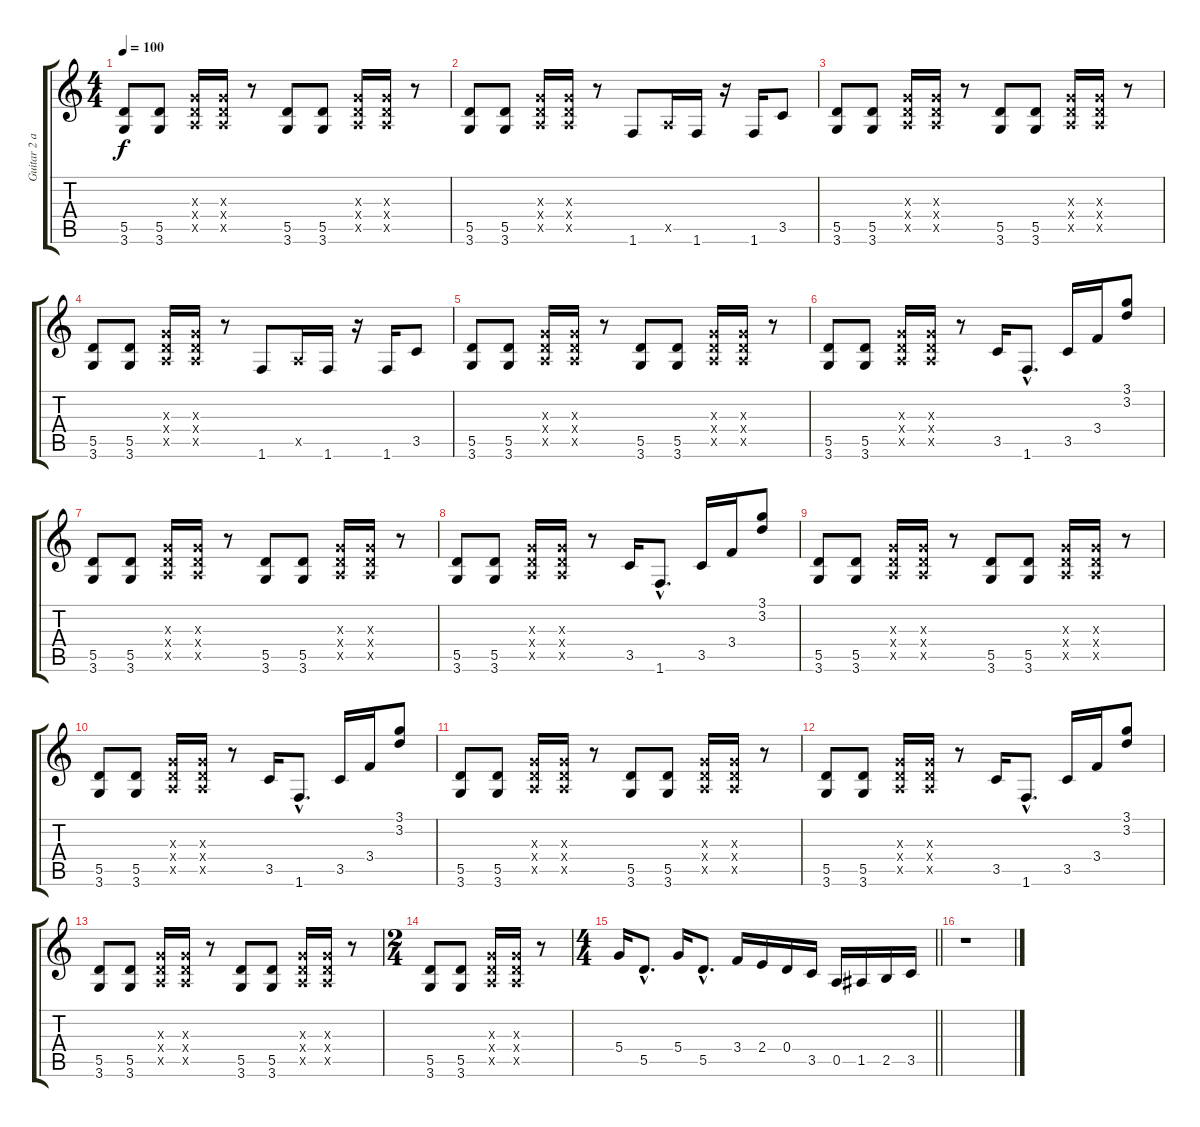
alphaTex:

\track ("Guitar 2 and 4" "Guitar 2 a") {instrument acousticguitarnylon}
\staff {score tabs}
\tuning (E4 B3 G3 D3 A2 E2) {hide}
\ts (4 4)
\tempo 100
\clef g2
\ks c
(5.5 3.6).8{dy f} (5.5 3.6).8 (0.3{x} 0.4{x} 0.5{x}).16 (0.3{x} 0.4{x} 0.5{x}).16 r.8 (5.5 3.6).8 (5.5 3.6).8 (0.3{x} 0.4{x} 0.5{x}).16 (0.3{x} 0.4{x} 0.5{x}).16 r.8 |
(5.5 3.6).8 (5.5 3.6).8 (0.3{x} 0.4{x} 0.5{x}).16 (0.3{x} 0.4{x} 0.5{x}).16 r.8 1.6.8 0.5{x}.16 1.6.16 r.16 1.6.16 3.5.8 |
(5.5 3.6).8 (5.5 3.6).8 (0.3{x} 0.4{x} 0.5{x}).16 (0.3{x} 0.4{x} 0.5{x}).16 r.8 (5.5 3.6).8 (5.5 3.6).8 (0.3{x} 0.4{x} 0.5{x}).16 (0.3{x} 0.4{x} 0.5{x}).16 r.8 |
(5.5 3.6).8 (5.5 3.6).8 (0.3{x} 0.4{x} 0.5{x}).16 (0.3{x} 0.4{x} 0.5{x}).16 r.8 1.6.8 0.5{x}.16 1.6.16 r.16 1.6.16 3.5.8 |
(5.5 3.6).8 (5.5 3.6).8 (0.3{x} 0.4{x} 0.5{x}).16 (0.3{x} 0.4{x} 0.5{x}).16 r.8 (5.5 3.6).8 (5.5 3.6).8 (0.3{x} 0.4{x} 0.5{x}).16 (0.3{x} 0.4{x} 0.5{x}).16 r.8 |
(5.5 3.6).8 (5.5 3.6).8 (0.3{x} 0.4{x} 0.5{x}).16 (0.3{x} 0.4{x} 0.5{x}).16 r.8 3.5.16 1.6{hac}.8{d} 3.5.16 3.4.16 (3.1 3.2).8 |
(5.5 3.6).8 (5.5 3.6).8 (0.3{x} 0.4{x} 0.5{x}).16 (0.3{x} 0.4{x} 0.5{x}).16 r.8 (5.5 3.6).8 (5.5 3.6).8 (0.3{x} 0.4{x} 0.5{x}).16 (0.3{x} 0.4{x} 0.5{x}).16 r.8 |
(5.5 3.6).8 (5.5 3.6).8 (0.3{x} 0.4{x} 0.5{x}).16 (0.3{x} 0.4{x} 0.5{x}).16 r.8 3.5.16 1.6{hac}.8{d} 3.5.16 3.4.16 (3.1 3.2).8 |
(5.5 3.6).8 (5.5 3.6).8 (0.3{x} 0.4{x} 0.5{x}).16 (0.3{x} 0.4{x} 0.5{x}).16 r.8 (5.5 3.6).8 (5.5 3.6).8 (0.3{x} 0.4{x} 0.5{x}).16 (0.3{x} 0.4{x} 0.5{x}).16 r.8 |
(5.5 3.6).8 (5.5 3.6).8 (0.3{x} 0.4{x} 0.5{x}).16 (0.3{x} 0.4{x} 0.5{x}).16 r.8 3.5.16 1.6{hac}.8{d} 3.5.16 3.4.16 (3.1 3.2).8 |
(5.5 3.6).8 (5.5 3.6).8 (0.3{x} 0.4{x} 0.5{x}).16 (0.3{x} 0.4{x} 0.5{x}).16 r.8 (5.5 3.6).8 (5.5 3.6).8 (0.3{x} 0.4{x} 0.5{x}).16 (0.3{x} 0.4{x} 0.5{x}).16 r.8 |
(5.5 3.6).8 (5.5 3.6).8 (0.3{x} 0.4{x} 0.5{x}).16 (0.3{x} 0.4{x} 0.5{x}).16 r.8 3.5.16 1.6{hac}.8{d} 3.5.16 3.4.16 (3.1 3.2).8 |
(5.5 3.6).8 (5.5 3.6).8 (0.3{x} 0.4{x} 0.5{x}).16 (0.3{x} 0.4{x} 0.5{x}).16 r.8 (5.5 3.6).8 (5.5 3.6).8 (0.3{x} 0.4{x} 0.5{x}).16 (0.3{x} 0.4{x} 0.5{x}).16 r.8 |
\ts (2 4)
(5.5 3.6).8 (5.5 3.6).8 (0.3{x} 0.4{x} 0.5{x}).16 (0.3{x} 0.4{x} 0.5{x}).16 r.8 |
\ts (4 4)
\barLineRight lightlight
5.4.16 5.5{hac}.8{d} 5.4.16 5.5{hac}.8{d} 3.4.16 2.4.16 0.4.16 3.5.16 0.5.16 1.5.16 2.5.16 3.5.16 |
r.1
